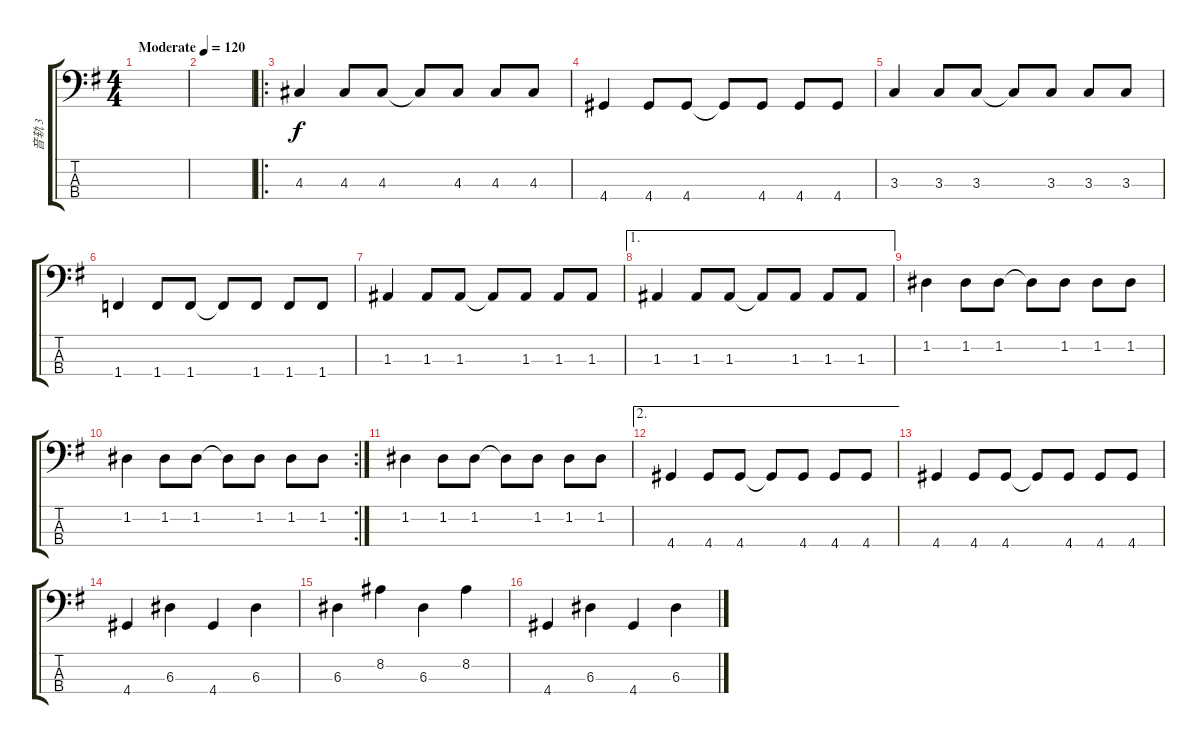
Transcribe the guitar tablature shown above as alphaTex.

\track ("音轨 3" "音轨 3") {instrument electricbassfinger}
\staff {score tabs}
\tuning (G2 D2 A1 E1) {hide}
\ts (4 4)
\tempo (120 "Moderate")
\clef f4
\ks g
|
|
\ro
4.3.4 4.3.8 4.3.8 4.3{t}.8 4.3.8 4.3.8 4.3.8 |
4.4.4 4.4.8 4.4.8 4.4{t}.8 4.4.8 4.4.8 4.4.8 |
3.3.4 3.3.8 3.3.8 3.3{t}.8 3.3.8 3.3.8 3.3.8 |
1.4.4 1.4.8 1.4.8 1.4{t}.8 1.4.8 1.4.8 1.4.8 |
1.3.4 1.3.8 1.3.8 1.3{t}.8 1.3.8 1.3.8 1.3.8 |
\ae 1
1.3.4 1.3.8 1.3.8 1.3{t}.8 1.3.8 1.3.8 1.3.8 |
1.2.4 1.2.8 1.2.8 1.2{t}.8 1.2.8 1.2.8 1.2.8 |
\rc 2
1.2.4 1.2.8 1.2.8 1.2{t}.8 1.2.8 1.2.8 1.2.8 |
1.2.4 1.2.8 1.2.8 1.2{t}.8 1.2.8 1.2.8 1.2.8 |
\ae 2
4.4.4 4.4.8 4.4.8 4.4{t}.8 4.4.8 4.4.8 4.4.8 |
4.4.4 4.4.8 4.4.8 4.4{t}.8{txt ""} 4.4.8 4.4.8 4.4.8 |
4.4.4 6.3.4 4.4.4 6.3.4 |
6.3.4 8.2.4 6.3.4 8.2.4 |
4.4.4 6.3.4 4.4.4 6.3.4
